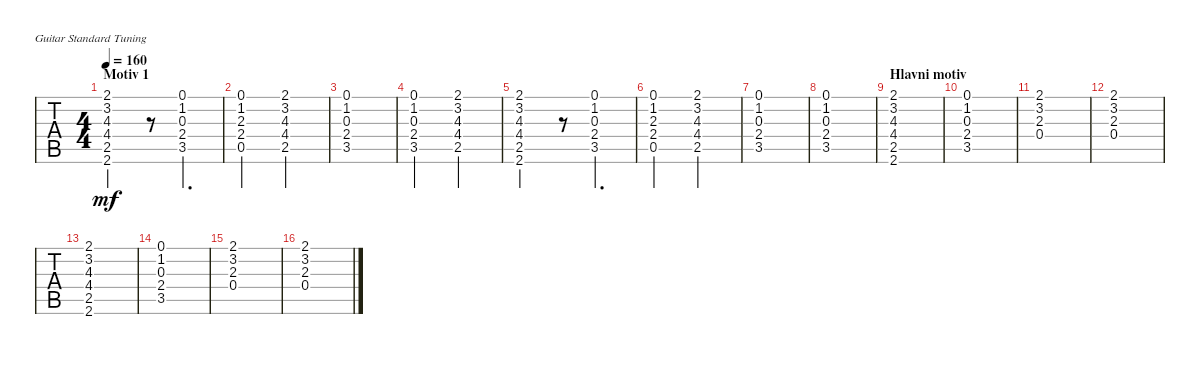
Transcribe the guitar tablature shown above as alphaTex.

\defaultSystemsLayout 4
\bracketExtendMode groupsimilarinstruments
\singleTrackTrackNamePolicy hidden
\multiTrackTrackNamePolicy hidden
\otherSystemsTrackNameOrientation horizontal
\track ("Steel Guitar" "S-Gt") {instrument acousticguitarsteel}
\staff {tabs}
\tuning (E4 B3 G3 D3 A2 E2)
\ts (4 4)
\section ("" "Motiv 1")
\tempo 160
\clef g2
\scale
0.333333
\ks d
(2.5 4.4 4.3 3.2 2.1 2.6).2{dy mf} r.8 (0.1 1.2 0.3 2.4 3.5).4{d} |
\scale
0.333333 (0.1 1.2 2.3 2.4 0.5).2 (2.5 4.4 4.3 3.2 2.1).2 |
\scale
0.333333 (0.1 1.2 0.3 2.4 3.5).1 |
\scale
0.333333 (0.1 1.2 0.3 2.4 3.5).2 (2.1 3.2 4.3 4.4 2.5).2 |
\scale
0.333333 (2.5 4.4 4.3 3.2 2.1 2.6).2 r.8 (0.1 1.2 0.3 2.4 3.5).4{d} |
\scale
0.333333 (0.1 1.2 2.3 2.4 0.5).2 (2.5 4.4 4.3 3.2 2.1).2 |
\scale
0.333333 (0.1 1.2 0.3 2.4 3.5).1 |
(0.1 1.2 0.3 2.4 3.5).1 |
\section ("" "Hlavni motiv")
(2.6 2.5 4.4 4.3 3.2 2.1).1 |
(0.1 1.2 0.3 2.4 3.5).1 |
(2.1 3.2 2.3 0.4).1 |
(2.1 3.2 2.3 0.4).1 |
(2.6 2.5 4.4 4.3 3.2 2.1).1 |
(0.1 1.2 0.3 2.4 3.5).1 |
(2.1 3.2 2.3 0.4).1 |
(2.1 3.2 2.3 0.4).1
